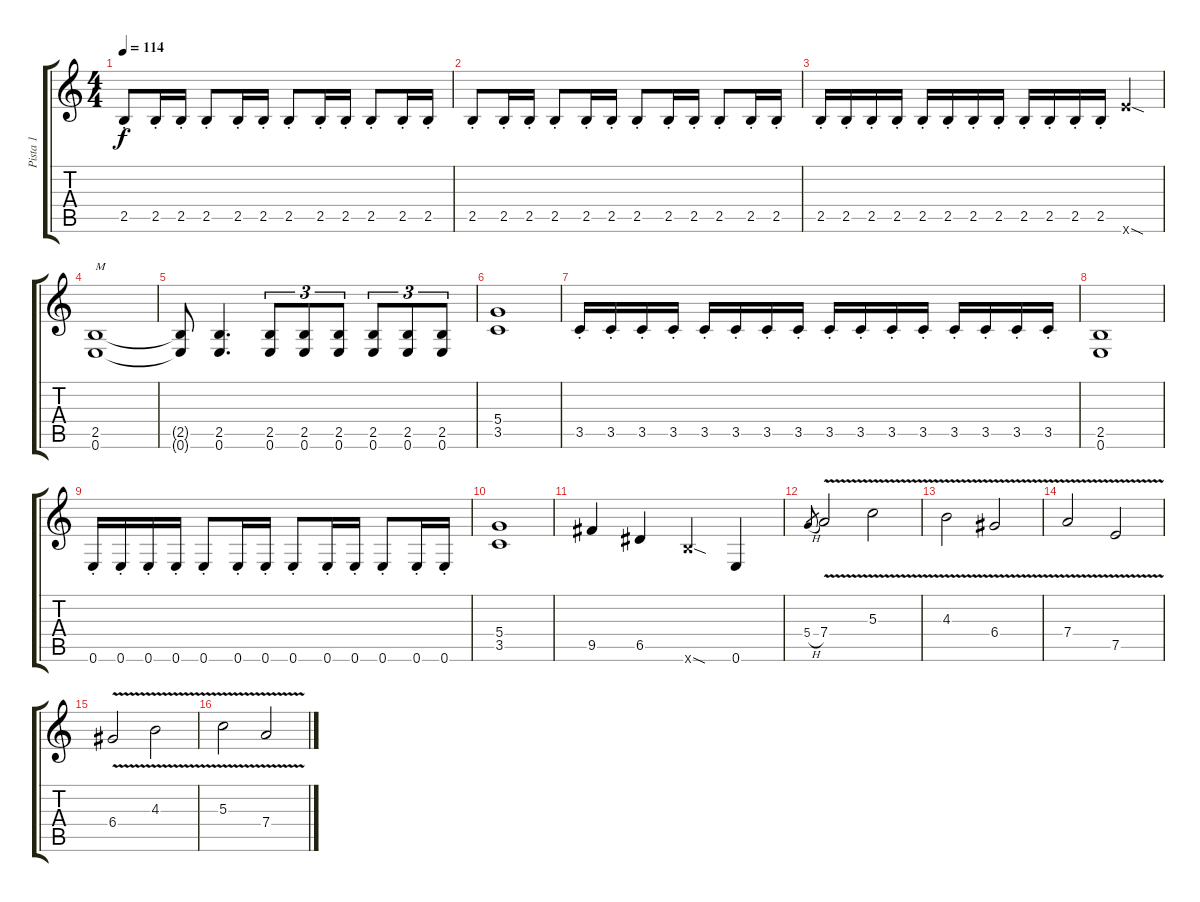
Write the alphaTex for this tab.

\track ("Pista 1" "Pista 1") {instrument overdrivenguitar}
\staff {score tabs}
\tuning (E4 B3 G3 D3 A2 E2) {hide}
\ts (4 4)
\tempo 114
\clef g2
\ks c
2.5{st}.8{dy f} 2.5{st}.16 2.5{st}.16 2.5{st}.8 2.5{st}.16 2.5{st}.16 2.5{st}.8 2.5{st}.16 2.5{st}.16 2.5{st}.8 2.5{st}.16 2.5{st}.16 |
2.5{st}.8 2.5{st}.16 2.5{st}.16 2.5{st}.8 2.5{st}.16 2.5{st}.16 2.5{st}.8 2.5{st}.16 2.5{st}.16 2.5{st}.8 2.5{st}.16 2.5{st}.16 |
2.5{st}.16 2.5{st}.16 2.5{st}.16 2.5{st}.16 2.5{st}.16 2.5{st}.16 2.5{st}.16 2.5{st}.16 2.5{st}.16 2.5{st}.16 2.5{st}.16 2.5{st}.16 12.6{sod x}.4 |
(2.5 0.6).1{txt "M"} |
(2.5{t} 0.6{t}).8 (2.5 0.6).4{d} (2.5 0.6).8{tu (3 2)} (2.5 0.6).8{tu (3 2)} (2.5 0.6).8{tu (3 2)} (2.5 0.6).8{tu (3 2)} (2.5 0.6).8{tu (3 2)} (2.5 0.6).8{tu (3 2)} |
(5.4 3.5).1 |
3.5{st}.16 3.5{st}.16 3.5{st}.16 3.5{st}.16 3.5{st}.16 3.5{st}.16 3.5{st}.16 3.5{st}.16 3.5{st}.16 3.5{st}.16 3.5{st}.16 3.5{st}.16 3.5{st}.16 3.5{st}.16 3.5{st}.16 3.5{st}.16 |
(2.5 0.6).1 |
0.6{st}.16 0.6{st}.16 0.6{st}.16 0.6{st}.16 0.6{st}.8 0.6{st}.16 0.6{st}.16 0.6{st}.8 0.6{st}.16 0.6{st}.16 0.6{st}.8 0.6{st}.16 0.6{st}.16 |
(5.4 3.5).1 |
9.5.4 6.5.4 7.6{sod x}.4 0.6.4 |
5.4{h}.8{gr} 7.4{v}.2 5.3{v}.2 |
4.3{v}.2 6.4{v}.2 |
7.4{v}.2 7.5{v}.2 |
6.4{v}.2 4.3{v}.2 |
5.3{v}.2 7.4{v}.2
